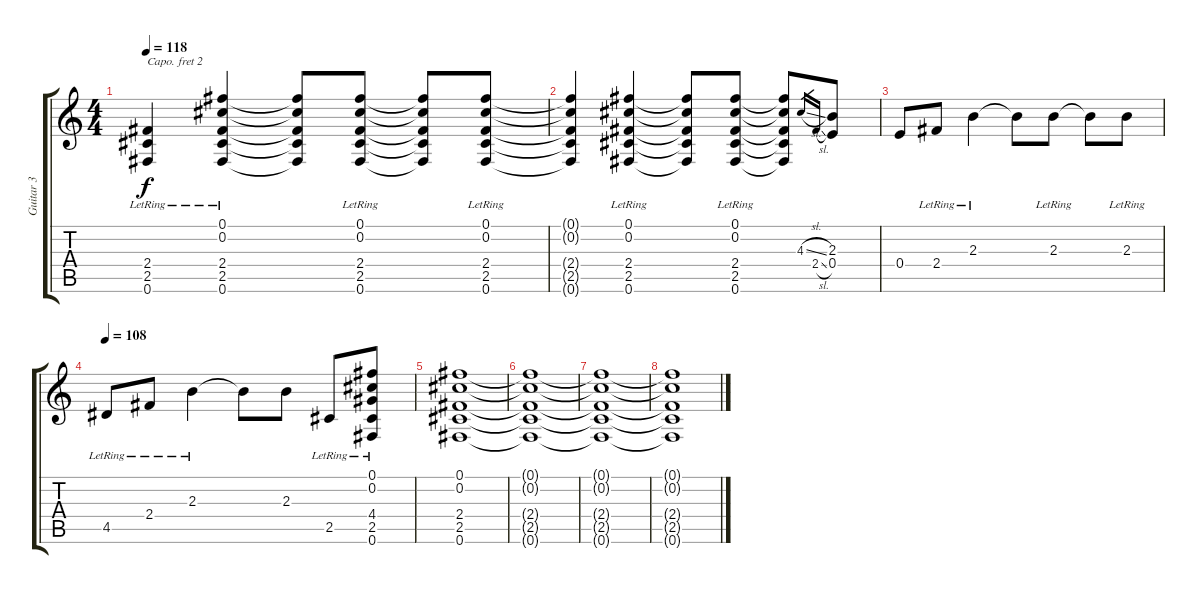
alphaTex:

\track ("Guitar 3" "Guitar 3") {instrument overdrivenguitar}
\staff {score tabs}
\capo 2
\tuning (E4 B3 G3 D3 A2 E2) {hide}
\ts (4 4)
\tempo 118
\clef g2
\ks c
(2.4{lr} 2.5{lr} 0.6{lr}).4{dy f} (0.1{lr} 0.2{lr} 2.4{lr} 2.5{lr} 0.6{lr}).4 (0.1{t} 0.2{t} 2.4{t} 2.5{t} 0.6{t}).8 (0.1{lr} 0.2{lr} 2.4{lr} 2.5{lr} 0.6{lr}).8 (0.1{t} 0.2{t} 2.4{t} 2.5{t} 0.6{t}).8 (0.1{lr} 0.2{lr} 2.4{lr} 2.5{lr} 0.6{lr}).8 |
(0.1{t} 0.2{t} 2.4{t} 2.5{t} 0.6{t}).4 (0.1{lr} 0.2{lr} 2.4{lr} 2.5{lr} 0.6{lr}).4 (0.1{t} 0.2{t} 2.4{t} 2.5{t} 0.6{t}).8 (0.1 0.2 2.4{lr} 2.5 0.6).8 (0.1{t} 0.2{t} 2.4{t} 2.5{t} 0.6{t}).8 4.3{sl}.16{gr} 2.4{sl}.16{gr} (2.3 0.4).8 |
0.4.8 2.4{lr}.8 2.3{lr}.4 2.3{t}.8 2.3{lr}.8 2.3{t}.8 2.3{lr}.8 |
\tempo 108
4.5{lr}.8 2.4{lr}.8 2.3{lr}.4 2.3{t}.8 2.3.8 2.5{lr}.8 (0.1{lr} 0.2{lr} 4.4 2.5{lr} 0.6).8 |
(0.1 0.2 2.4 2.5 0.6).1 |
(0.1{t} 0.2{t} 2.4{t} 2.5{t} 0.6{t}).1 |
(0.1{t} 0.2{t} 2.4{t} 2.5{t} 0.6{t}).1 |
(0.1{t} 0.2{t} 2.4{t} 2.5{t} 0.6{t}).1
